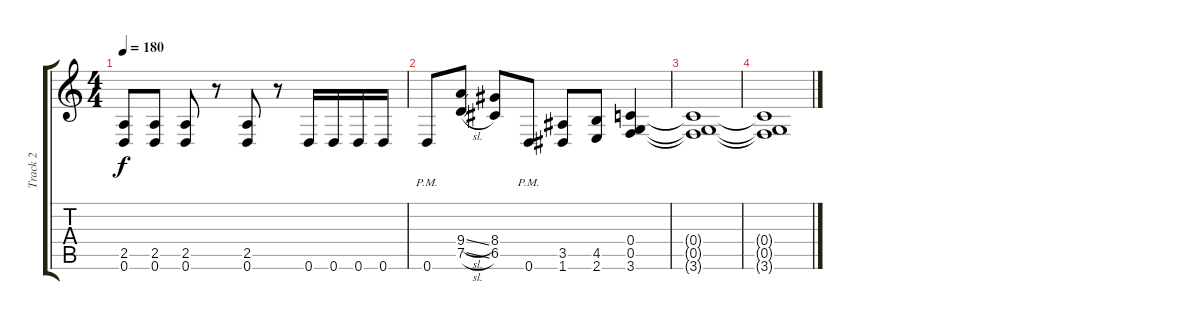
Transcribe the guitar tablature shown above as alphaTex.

\track ("Track 2" "Track 2") {instrument distortionguitar}
\staff {score tabs}
\tuning (D4 A3 F3 C3 G2 D2) {hide}
\ts (4 4)
\tempo 180
\clef g2
\ks c
(2.5 0.6).8{dy f} (2.5 0.6).8 (2.5 0.6).8 r.8 (2.5 0.6).8 r.8 0.6.16 0.6.16 0.6.16 0.6.16 |
0.6{pm}.8 (9.4{sl} 7.5{sl}).8 (8.4 6.5).8 0.6{pm}.8 (3.5 1.6).8 (4.5 2.6).8 (0.4 0.5 3.6).4 |
(0.4{t} 0.5{t} 3.6{t}).1 |
(0.4{t} 0.5{t} 3.6{t}).1
